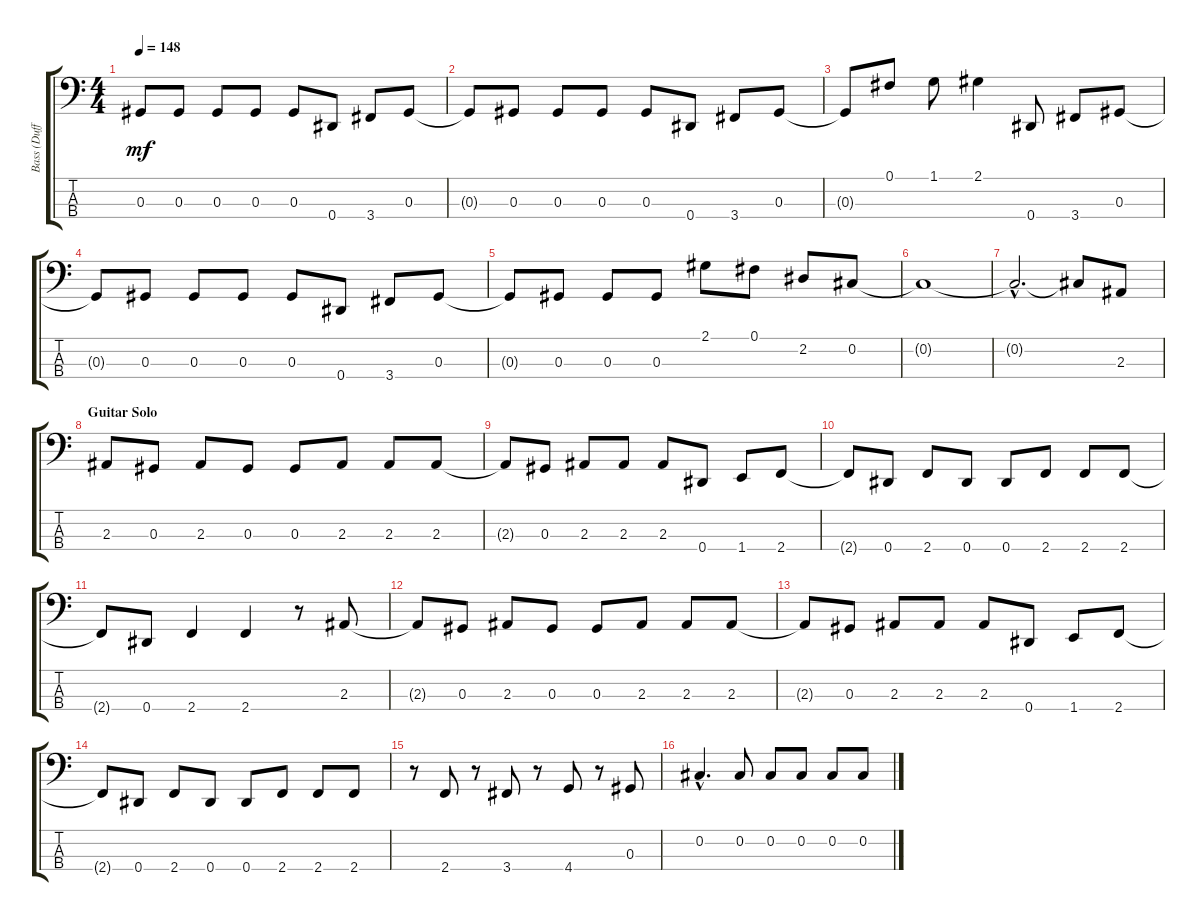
\track ("Bass (Duff)" "Bass (Duff") {instrument electricbasspick}
\staff {score tabs}
\tuning (Gb2 Db2 Ab1 Eb1) {hide}
\ts (4 4)
\tempo 148
\clef f4
\ks c
0.3{t}.8{dy mf} 0.3.8 0.3.8 0.3.8 0.3.8 0.4.8 3.4.8 0.3.8 |
0.3{t}.8 0.3.8 0.3.8 0.3.8 0.3.8 0.4.8 3.4.8 0.3.8 |
0.3{t}.8 0.1.8 1.1.8 2.1.4 0.4.8 3.4.8 0.3.8 |
0.3{t}.8 0.3.8 0.3.8 0.3.8 0.3.8 0.4.8 3.4.8 0.3.8 |
0.3{t}.8 0.3.8 0.3.8 0.3.8 2.1.8 0.1.8 2.2.8 0.2.8 |
0.2{t}.1 |
0.2{hac t}.2{d} 0.2{t}.8 2.3.8 |
\section ("" "Guitar Solo")
2.3.8 0.3.8 2.3.8 0.3.8 0.3.8 2.3.8 2.3.8 2.3.8 |
2.3{t}.8 0.3.8 2.3.8 2.3.8 2.3.8 0.4.8 1.4.8 2.4.8 |
2.4{t}.8 0.4.8 2.4.8 0.4.8 0.4.8 2.4.8 2.4.8 2.4.8 |
2.4{t}.8 0.4.8 2.4.4 2.4.4 r.8 2.3.8 |
2.3{t}.8 0.3.8 2.3.8 0.3.8 0.3.8 2.3.8 2.3.8 2.3.8 |
2.3{t}.8 0.3.8 2.3.8 2.3.8 2.3.8 0.4.8 1.4.8 2.4.8 |
2.4{t}.8 0.4.8 2.4.8 0.4.8 0.4.8 2.4.8 2.4.8 2.4.8 |
r.8 2.4.8 r.8 3.4.8 r.8 4.4.8 r.8 0.3.8 |
0.2{hac}.4{d} 0.2.8 0.2.8 0.2.8 0.2.8 0.2.8
